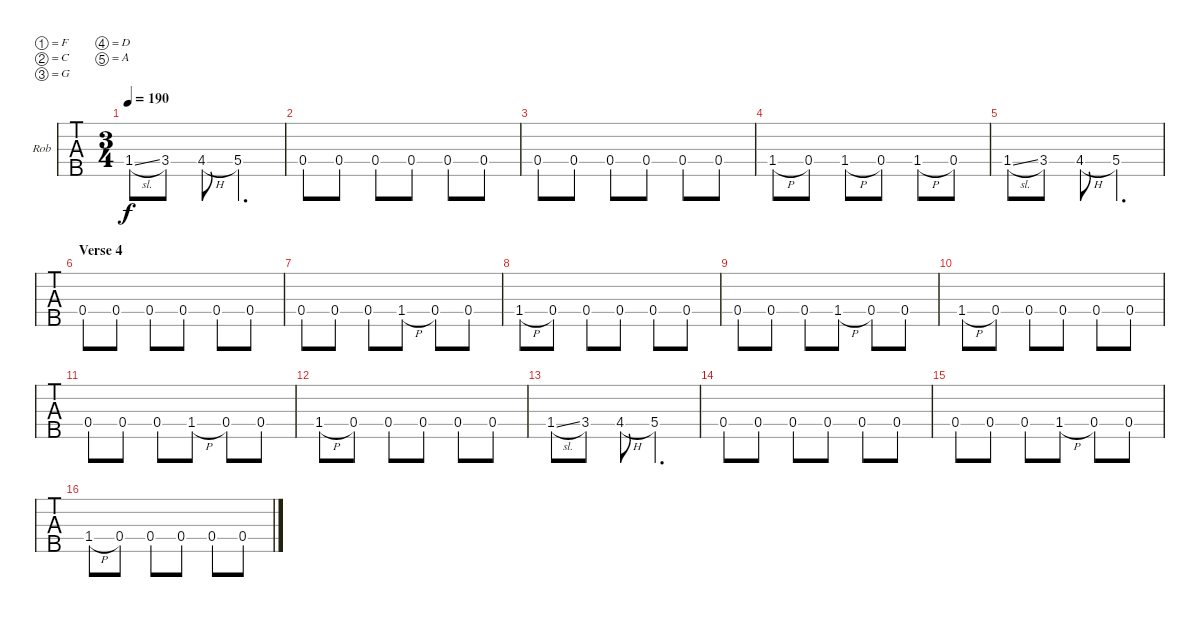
\bracketExtendMode groupsimilarinstruments
\firstSystemTrackNameOrientation horizontal
\otherSystemsTrackNameOrientation horizontal
\track ("Bass" "Rob") {instrument electricbassfinger}
\staff {tabs}
\tuning (F2 C2 G1 D1 A0)
\ts (3 4)
\tempo 190
\clef f4
\ks c
1.4{sl}.8{dy f} 3.4.8 4.4{h}.8 5.4.4{d} |
0.4.8 0.4.8 0.4.8 0.4.8 0.4.8 0.4.8 |
0.4.8 0.4.8 0.4.8 0.4.8 0.4.8 0.4.8 |
1.4{h}.8 0.4.8 1.4{h}.8 0.4.8 1.4{h}.8 0.4.8 |
1.4{sl}.8 3.4.8 4.4{h}.8 5.4.4{d} |
\section ("" "Verse 4")
0.4.8 0.4.8 0.4.8 0.4.8 0.4.8 0.4.8 |
0.4.8 0.4.8 0.4.8 1.4{h}.8 0.4.8 0.4.8 |
1.4{h}.8 0.4.8 0.4.8 0.4.8 0.4.8 0.4.8 |
0.4.8 0.4.8 0.4.8 1.4{h}.8 0.4.8 0.4.8 |
1.4{h}.8 0.4.8 0.4.8 0.4.8 0.4.8 0.4.8 |
0.4.8 0.4.8 0.4.8 1.4{h}.8 0.4.8 0.4.8 |
1.4{h}.8 0.4.8 0.4.8 0.4.8 0.4.8 0.4.8 |
1.4{sl}.8 3.4.8 4.4{h}.8 5.4.4{d} |
0.4.8 0.4.8 0.4.8 0.4.8 0.4.8 0.4.8 |
0.4.8 0.4.8 0.4.8 1.4{h}.8 0.4.8 0.4.8 |
1.4{h}.8 0.4.8 0.4.8 0.4.8 0.4.8 0.4.8
